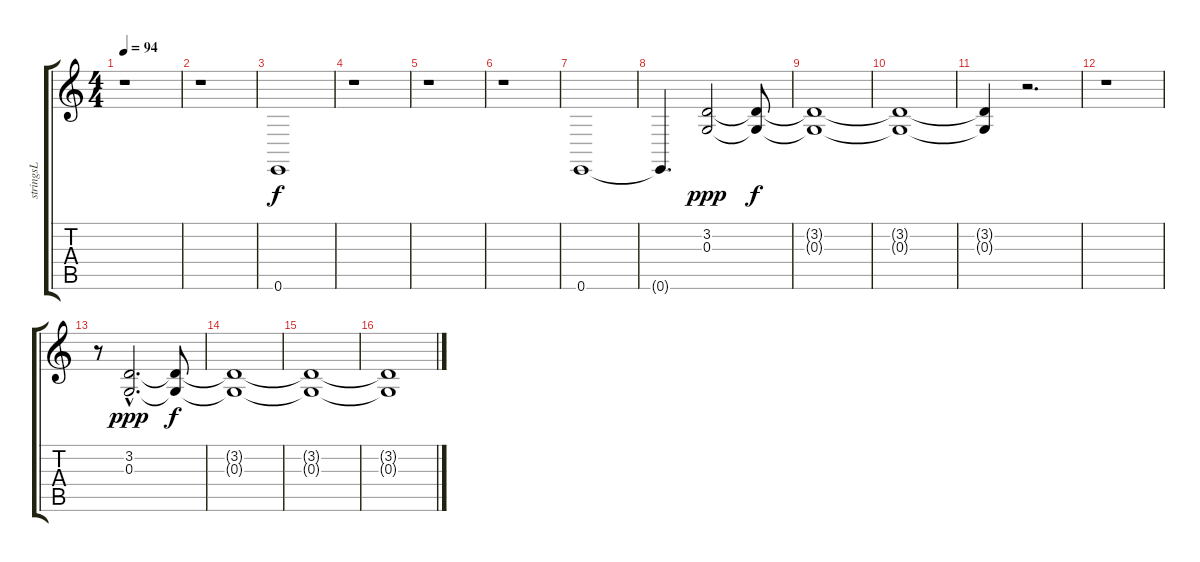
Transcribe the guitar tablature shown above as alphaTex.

\track ("stringsL" "stringsL") {instrument tremolostrings}
\staff {score tabs}
\tuning (E4 B3 G3 D3 A2 E2) {hide}
\ts (4 4)
\tempo 94
\clef g2
\ks c
r.1{dy f} |
r.1 |
0.6.1 |
r.1 |
r.1 |
r.1 |
0.6.1 |
0.6{t}.4{d} (3.2 0.3).2{dy ppp volume 10 balance 3 instrument tremolostrings} (3.2{t} 0.3{t}).8{dy f} |
(3.2{t} 0.3{t}).1 |
(3.2{t} 0.3{t}).1 |
(3.2{t} 0.3{t}).4 r.2{d} |
r.1 |
r.8 (3.2{hac} 0.3{hac}).2{d dy ppp volume 14 balance 3 instrument tremolostrings} (3.2{t} 0.3{t}).8{dy f} |
(3.2{t} 0.3{t}).1 |
(3.2{t} 0.3{t}).1 |
(3.2{t} 0.3{t}).1
